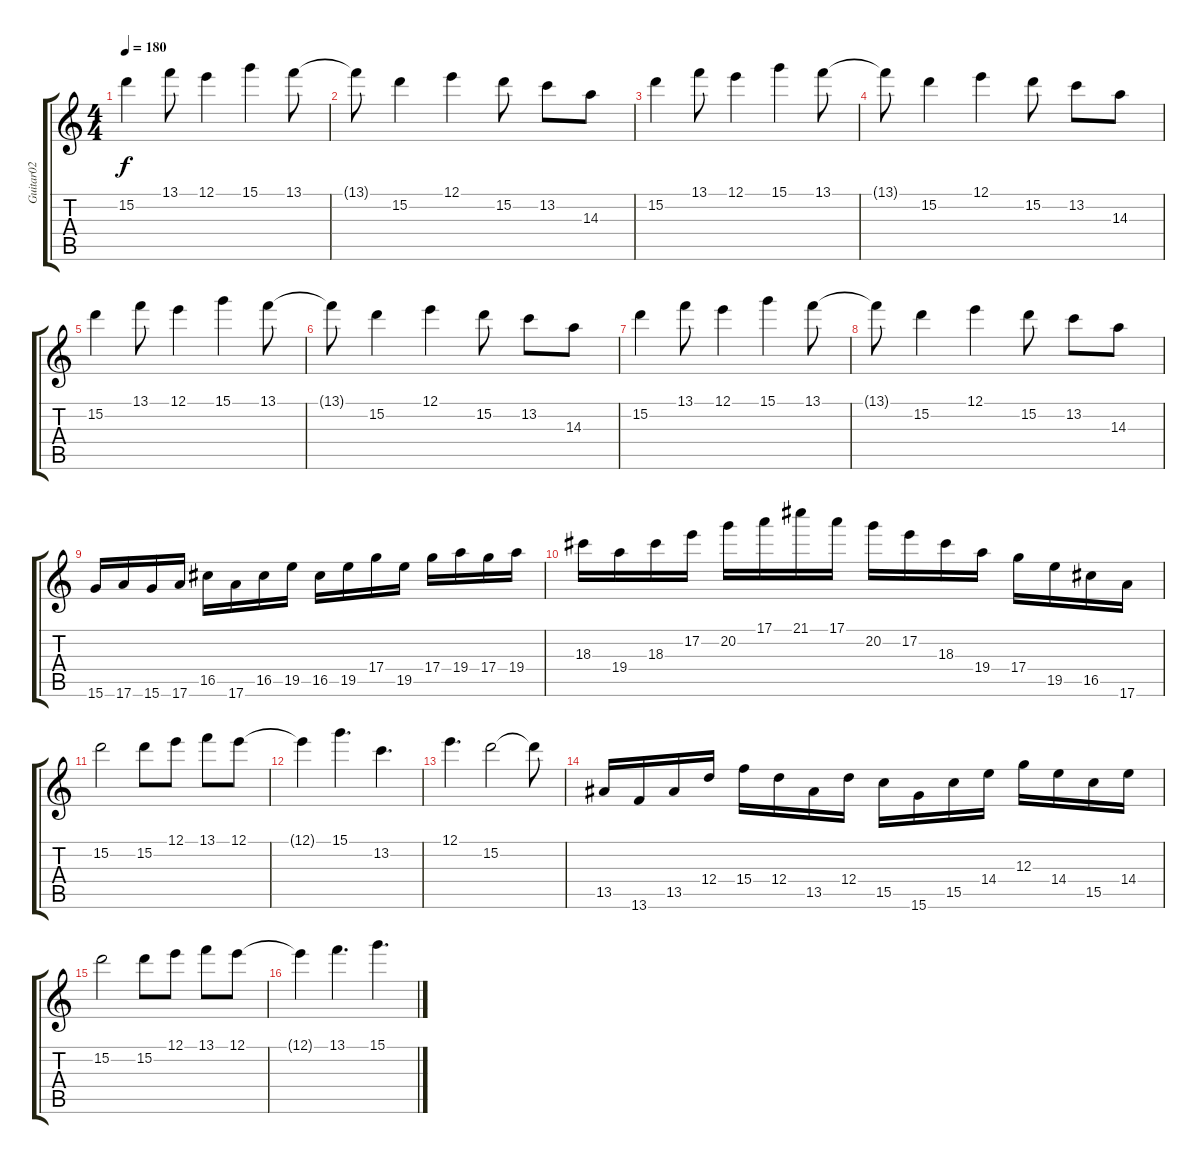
\track ("Guitar02" "Guitar02") {instrument distortionguitar}
\staff {score tabs}
\tuning (E4 B3 G3 D3 A2 E2) {hide}
\ts (4 4)
\tempo 180
\clef g2
\ks c
15.2.4{dy f} 13.1.8 12.1.4 15.1.4 13.1.8 |
13.1{t}.8 15.2.4 12.1.4 15.2.8 13.2.8 14.3.8 |
15.2.4 13.1.8 12.1.4 15.1.4 13.1.8 |
13.1{t}.8 15.2.4 12.1.4 15.2.8 13.2.8 14.3.8 |
15.2.4 13.1.8 12.1.4 15.1.4 13.1.8 |
13.1{t}.8 15.2.4 12.1.4 15.2.8 13.2.8 14.3.8 |
15.2.4 13.1.8 12.1.4 15.1.4 13.1.8 |
13.1{t}.8 15.2.4 12.1.4 15.2.8 13.2.8 14.3.8 |
15.6.16 17.6.16 15.6.16 17.6.16 16.5.16 17.6.16 16.5.16 19.5.16 16.5.16 19.5.16 17.4.16 19.5.16 17.4.16 19.4.16 17.4.16 19.4.16 |
18.3.16 19.4.16 18.3.16 17.2.16 20.2.16 17.1.16 21.1.16 17.1.16 20.2.16 17.2.16 18.3.16 19.4.16 17.4.16 19.5.16 16.5.16 17.6.16 |
15.2.2 15.2.8 12.1.8 13.1.8 12.1.8 |
12.1{t}.4 15.1.4{d} 13.2.4{d} |
12.1.4{d} 15.2.2 15.2{t}.8 |
13.5.16 13.6.16 13.5.16 12.4.16 15.4.16 12.4.16 13.5.16 12.4.16 15.5.16 15.6.16 15.5.16 14.4.16 12.3.16 14.4.16 15.5.16 14.4.16 |
15.2.2 15.2.8 12.1.8 13.1.8 12.1.8 |
12.1{t}.4 13.1.4{d} 15.1.4{d}
